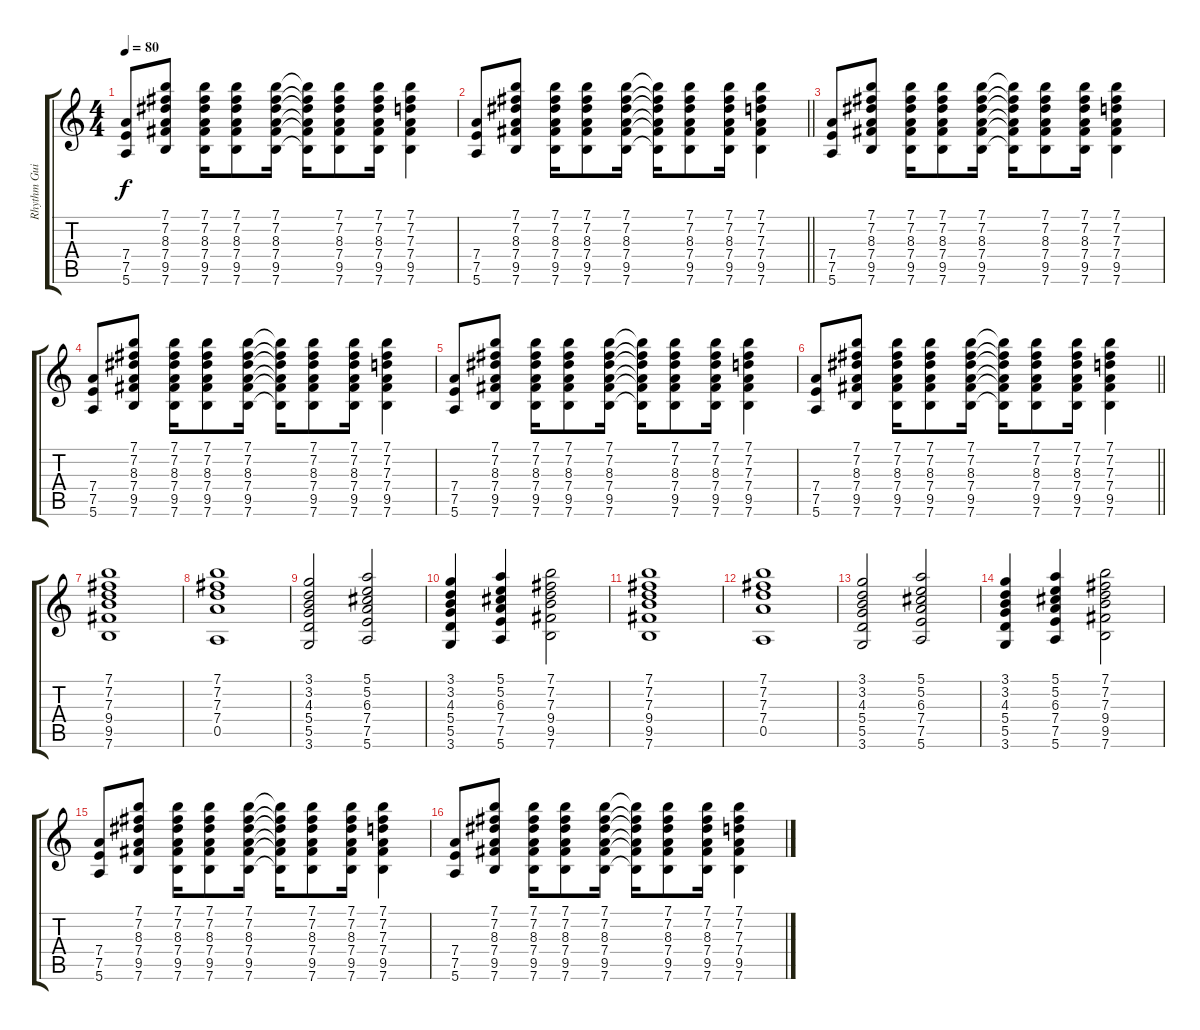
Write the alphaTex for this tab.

\track ("Rhythm Guitar" "Rhythm Gui") {instrument distortionguitar}
\staff {score tabs}
\tuning (E4 B3 G3 D3 A2 E2) {hide}
\ts (4 4)
\tempo 80
\clef g2
\ks c
(7.4 7.5 5.6).8{dy f} (7.1 7.2 8.3 7.4 9.5 7.6).8 (7.1 7.2 8.3 7.4 9.5 7.6).16 (7.1 7.2 8.3 7.4 9.5 7.6).8 (7.1 7.2 8.3 7.4 9.5 7.6).16 (7.1{t} 7.2{t} 8.3{t} 7.4{t} 9.5{t} 7.6{t}).16 (7.1 7.2 8.3 7.4 9.5 7.6).8 (7.1 7.2 8.3 7.4 9.5 7.6).16 (7.1 7.2 7.3 7.4 9.5 7.6).4 |
\barLineRight lightlight
(7.4 7.5 5.6).8 (7.1 7.2 8.3 7.4 9.5 7.6).8 (7.1 7.2 8.3 7.4 9.5 7.6).16 (7.1 7.2 8.3 7.4 9.5 7.6).8 (7.1 7.2 8.3 7.4 9.5 7.6).16 (7.1{t} 7.2{t} 8.3{t} 7.4{t} 9.5{t} 7.6{t}).16 (7.1 7.2 8.3 7.4 9.5 7.6).8 (7.1 7.2 8.3 7.4 9.5 7.6).16 (7.1 7.2 7.3 7.4 9.5 7.6).4 |
(7.4 7.5 5.6).8 (7.1 7.2 8.3 7.4 9.5 7.6).8 (7.1 7.2 8.3 7.4 9.5 7.6).16 (7.1 7.2 8.3 7.4 9.5 7.6).8 (7.1 7.2 8.3 7.4 9.5 7.6).16 (7.1{t} 7.2{t} 8.3{t} 7.4{t} 9.5{t} 7.6{t}).16 (7.1 7.2 8.3 7.4 9.5 7.6).8 (7.1 7.2 8.3 7.4 9.5 7.6).16 (7.1 7.2 7.3 7.4 9.5 7.6).4 |
(7.4 7.5 5.6).8 (7.1 7.2 8.3 7.4 9.5 7.6).8 (7.1 7.2 8.3 7.4 9.5 7.6).16 (7.1 7.2 8.3 7.4 9.5 7.6).8 (7.1 7.2 8.3 7.4 9.5 7.6).16 (7.1{t} 7.2{t} 8.3{t} 7.4{t} 9.5{t} 7.6{t}).16 (7.1 7.2 8.3 7.4 9.5 7.6).8 (7.1 7.2 8.3 7.4 9.5 7.6).16 (7.1 7.2 7.3 7.4 9.5 7.6).4 |
(7.4 7.5 5.6).8 (7.1 7.2 8.3 7.4 9.5 7.6).8 (7.1 7.2 8.3 7.4 9.5 7.6).16 (7.1 7.2 8.3 7.4 9.5 7.6).8 (7.1 7.2 8.3 7.4 9.5 7.6).16 (7.1{t} 7.2{t} 8.3{t} 7.4{t} 9.5{t} 7.6{t}).16 (7.1 7.2 8.3 7.4 9.5 7.6).8 (7.1 7.2 8.3 7.4 9.5 7.6).16 (7.1 7.2 7.3 7.4 9.5 7.6).4 |
\barLineRight lightlight
(7.4 7.5 5.6).8 (7.1 7.2 8.3 7.4 9.5 7.6).8 (7.1 7.2 8.3 7.4 9.5 7.6).16 (7.1 7.2 8.3 7.4 9.5 7.6).8 (7.1 7.2 8.3 7.4 9.5 7.6).16 (7.1{t} 7.2{t} 8.3{t} 7.4{t} 9.5{t} 7.6{t}).16 (7.1 7.2 8.3 7.4 9.5 7.6).8 (7.1 7.2 8.3 7.4 9.5 7.6).16 (7.1 7.2 7.3 7.4 9.5 7.6).4 |
(7.1 7.2 7.3 9.4 9.5 7.6).1 |
(7.1 7.2 7.3 7.4 0.5).1 |
(3.1 3.2 4.3 5.4 5.5 3.6).2 (5.1 5.2 6.3 7.4 7.5 5.6).2 |
(3.1 3.2 4.3 5.4 5.5 3.6).4 (5.1 5.2 6.3 7.4 7.5 5.6).4 (7.1 7.2 7.3 9.4 9.5 7.6).2 |
(7.1 7.2 7.3 9.4 9.5 7.6).1 |
(7.1 7.2 7.3 7.4 0.5).1 |
(3.1 3.2 4.3 5.4 5.5 3.6).2 (5.1 5.2 6.3 7.4 7.5 5.6).2 |
(3.1 3.2 4.3 5.4 5.5 3.6).4 (5.1 5.2 6.3 7.4 7.5 5.6).4 (7.1 7.2 7.3 9.4 9.5 7.6).2 |
(7.4 7.5 5.6).8 (7.1 7.2 8.3 7.4 9.5 7.6).8 (7.1 7.2 8.3 7.4 9.5 7.6).16 (7.1 7.2 8.3 7.4 9.5 7.6).8 (7.1 7.2 8.3 7.4 9.5 7.6).16 (7.1{t} 7.2{t} 8.3{t} 7.4{t} 9.5{t} 7.6{t}).16 (7.1 7.2 8.3 7.4 9.5 7.6).8 (7.1 7.2 8.3 7.4 9.5 7.6).16 (7.1 7.2 7.3 7.4 9.5 7.6).4 |
(7.4 7.5 5.6).8 (7.1 7.2 8.3 7.4 9.5 7.6).8 (7.1 7.2 8.3 7.4 9.5 7.6).16 (7.1 7.2 8.3 7.4 9.5 7.6).8 (7.1 7.2 8.3 7.4 9.5 7.6).16 (7.1{t} 7.2{t} 8.3{t} 7.4{t} 9.5{t} 7.6{t}).16 (7.1 7.2 8.3 7.4 9.5 7.6).8 (7.1 7.2 8.3 7.4 9.5 7.6).16 (7.1 7.2 7.3 7.4 9.5 7.6).4
